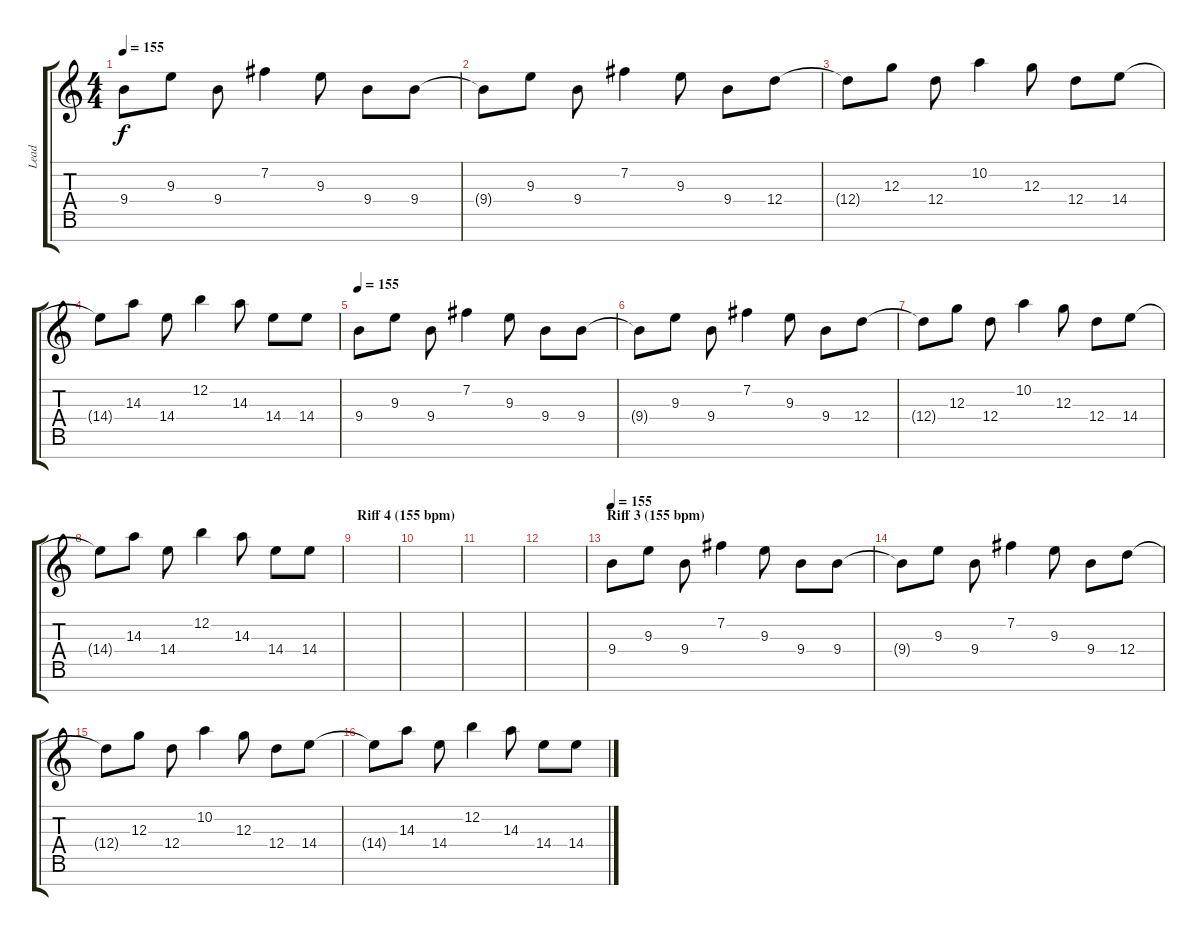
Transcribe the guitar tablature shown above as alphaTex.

\track ("Lead" "Lead") {instrument distortionguitar}
\staff {score tabs}
\tuning (E4 B3 G3 D3 A2 E2 B1) {hide}
\ts (4 4)
\tempo 155
\clef g2
\ks c
9.4.8{dy f} 9.3.8 9.4.8 7.2.4 9.3.8 9.4.8 9.4.8 |
9.4{t}.8 9.3.8 9.4.8 7.2.4 9.3.8 9.4.8 12.4.8 |
12.4{t}.8 12.3.8 12.4.8 10.2.4 12.3.8 12.4.8 14.4.8 |
14.4{t}.8 14.3.8 14.4.8 12.2.4 14.3.8 14.4.8 14.4.8 |
\tempo 155
9.4.8 9.3.8 9.4.8 7.2.4 9.3.8 9.4.8 9.4.8 |
9.4{t}.8 9.3.8 9.4.8 7.2.4 9.3.8 9.4.8 12.4.8 |
12.4{t}.8 12.3.8 12.4.8 10.2.4 12.3.8 12.4.8 14.4.8 |
14.4{t}.8 14.3.8 14.4.8 12.2.4 14.3.8 14.4.8 14.4.8 |
\section ("" "Riff 4 (155 bpm)")
|
|
|
|
\section ("" "Riff 3 (155 bpm)")
\tempo 155
9.4.8 9.3.8 9.4.8 7.2.4 9.3.8 9.4.8 9.4.8 |
9.4{t}.8 9.3.8 9.4.8 7.2.4 9.3.8 9.4.8 12.4.8 |
12.4{t}.8 12.3.8 12.4.8 10.2.4 12.3.8 12.4.8 14.4.8 |
14.4{t}.8 14.3.8 14.4.8 12.2.4 14.3.8 14.4.8 14.4.8
